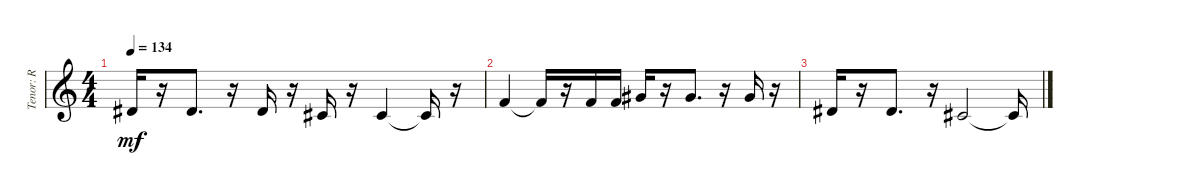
\track ("Tenor: R" "Tenor: R") {instrument trombone}
\staff {score}
\tuning (E4 B3 G3 D3 A2 E2 B1) {hide}
\ts (4 4)
\tempo 134
\clef g2
\ks c
4.2.16{dy mf} r.16 4.2.8{d} r.16 4.2.16 r.16 2.2.16 r.16 2.2.4 2.2{t}.16 r.16 |
1.1.4 1.1{t}.16 r.16 1.1.16 1.1.16 4.1.16 r.16 4.1.8{d} r.16 4.1.16 r.16 |
4.2.16 r.16 4.2.8{d} r.16 2.2.2 2.2{t}.16
